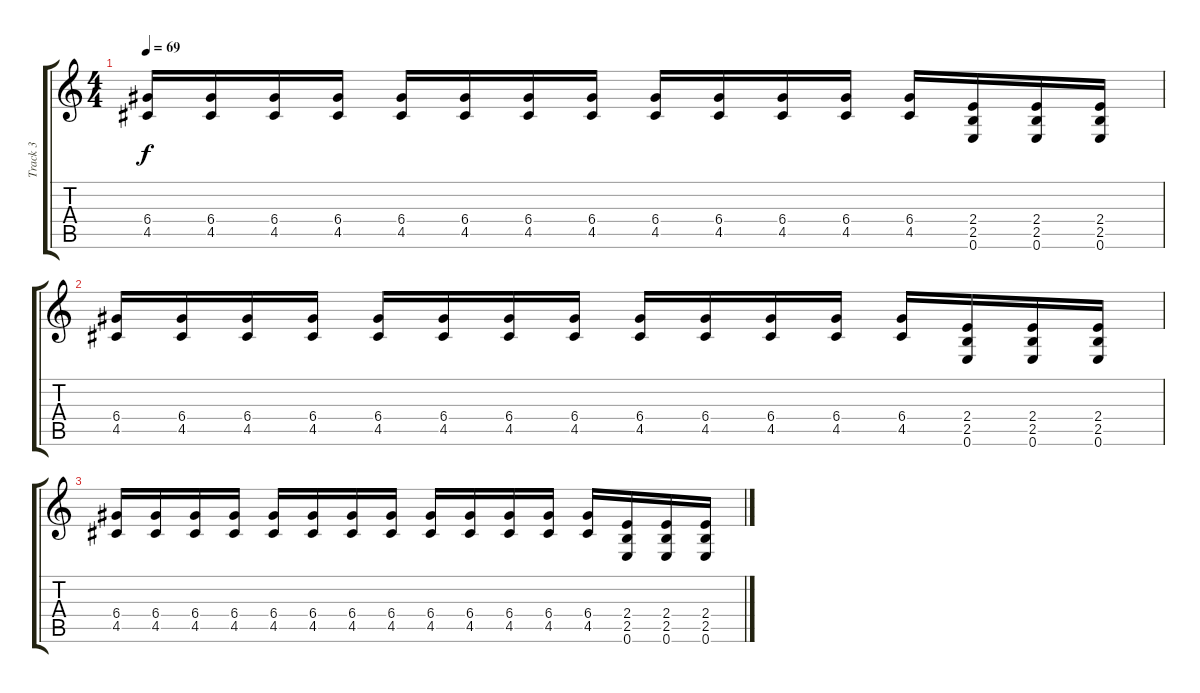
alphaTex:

\track ("Track 3" "Track 3") {instrument distortionguitar}
\staff {score tabs}
\tuning (E4 B3 G3 D3 A2 E2) {hide}
\ts (4 4)
\tempo 69
\clef g2
\ks c
(6.4 4.5).16{dy f} (6.4 4.5).16 (6.4 4.5).16 (6.4 4.5).16 (6.4 4.5).16 (6.4 4.5).16 (6.4 4.5).16 (6.4 4.5).16 (6.4 4.5).16 (6.4 4.5).16 (6.4 4.5).16 (6.4 4.5).16 (6.4 4.5).16 (2.4 2.5 0.6).16 (2.4 2.5 0.6).16 (2.4 2.5 0.6).16 |
(6.4 4.5).16 (6.4 4.5).16 (6.4 4.5).16 (6.4 4.5).16 (6.4 4.5).16 (6.4 4.5).16 (6.4 4.5).16 (6.4 4.5).16 (6.4 4.5).16 (6.4 4.5).16 (6.4 4.5).16 (6.4 4.5).16 (6.4 4.5).16 (2.4 2.5 0.6).16 (2.4 2.5 0.6).16 (2.4 2.5 0.6).16 |
(6.4 4.5).16 (6.4 4.5).16 (6.4 4.5).16 (6.4 4.5).16 (6.4 4.5).16 (6.4 4.5).16 (6.4 4.5).16 (6.4 4.5).16 (6.4 4.5).16 (6.4 4.5).16 (6.4 4.5).16 (6.4 4.5).16 (6.4 4.5).16 (2.4 2.5 0.6).16 (2.4 2.5 0.6).16 (2.4 2.5 0.6).16
